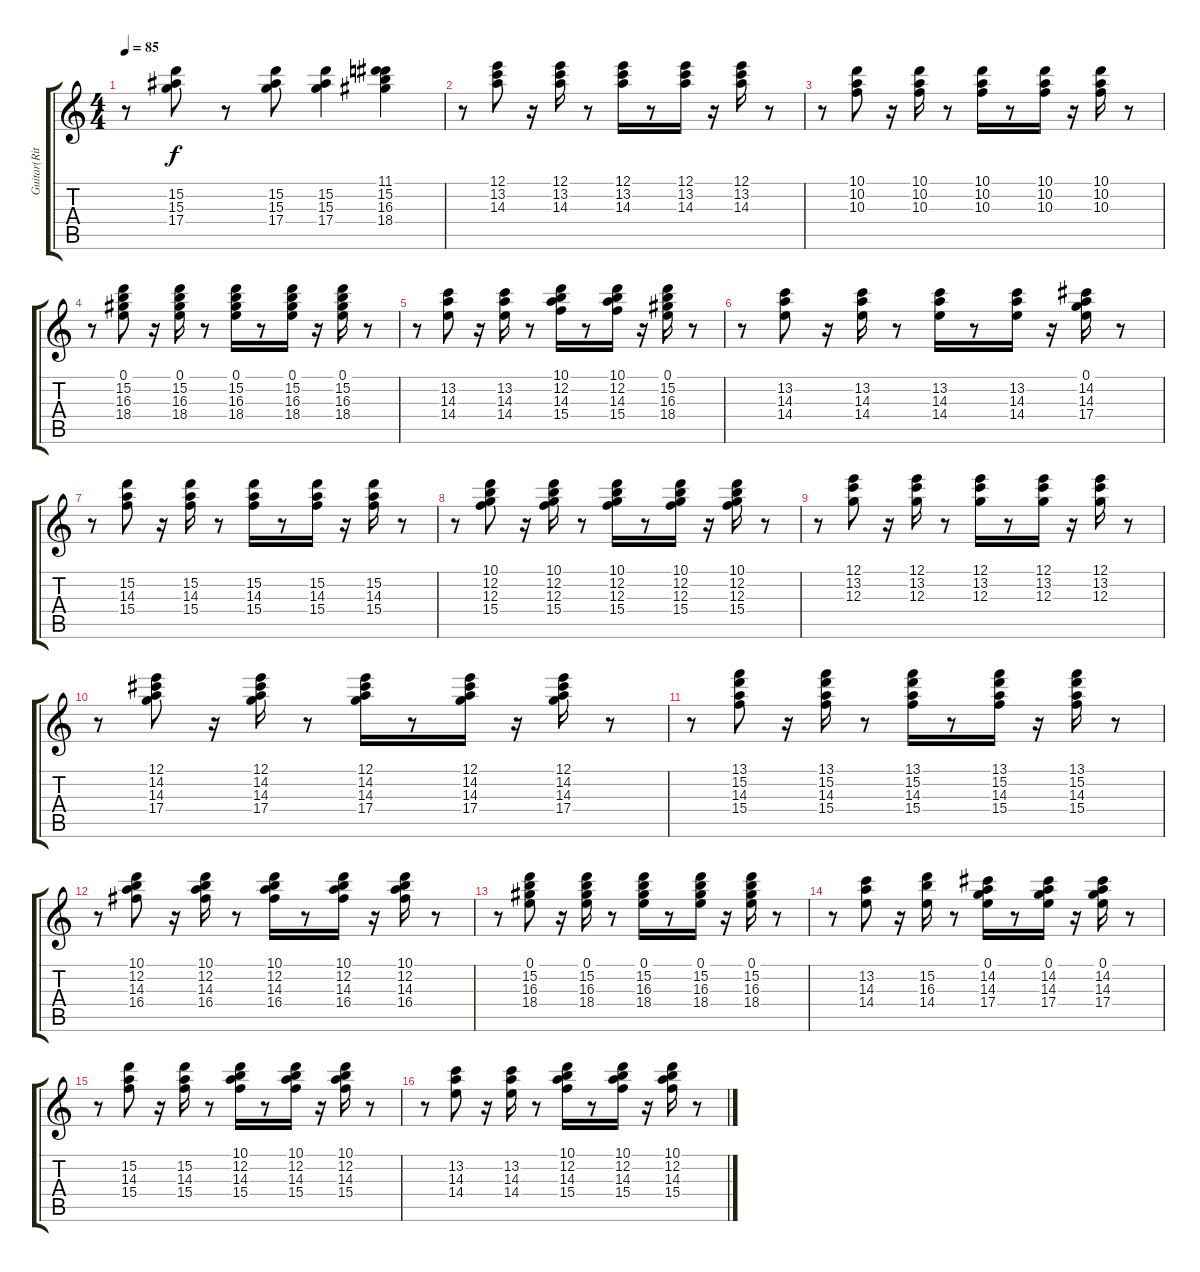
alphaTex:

\track ("Guitar(Ritm)" "Guitar(Rit") {instrument acousticguitarnylon}
\staff {score tabs}
\tuning (E4 B3 G3 D3 A2 E2) {hide}
\ts (4 4)
\tempo 85
\clef g2
\ks c
r.8{dy f} (15.2 15.3 17.4).8 r.8 (15.2 15.3 17.4).8 (15.2 15.3 17.4).4 (11.1 15.2 16.3 18.4).4 |
r.8 (12.1 13.2 14.3).8 r.16 (12.1 13.2 14.3).16 r.8 (12.1 13.2 14.3).16 r.8 (12.1 13.2 14.3).16 r.16 (12.1 13.2 14.3).16 r.8 |
r.8 (10.1 10.2 10.3).8 r.16 (10.1 10.2 10.3).16 r.8 (10.1 10.2 10.3).16 r.8 (10.1 10.2 10.3).16 r.16 (10.1 10.2 10.3).16 r.8 |
r.8 (0.1 15.2 16.3 18.4).8 r.16 (0.1 15.2 16.3 18.4).16 r.8 (0.1 15.2 16.3 18.4).16 r.8 (0.1 15.2 16.3 18.4).16 r.16 (0.1 15.2 16.3 18.4).16 r.8 |
r.8 (13.2 14.3 14.4).8 r.16 (13.2 14.3 14.4).16 r.8 (10.1 12.2 14.3 15.4).16 r.8 (10.1 12.2 14.3 15.4).16 r.16 (0.1 15.2 16.3 18.4).16 r.8 |
r.8 (13.2 14.3 14.4).8 r.16 (13.2 14.3 14.4).16 r.8 (13.2 14.3 14.4).16 r.8 (13.2 14.3 14.4).16 r.16 (0.1 14.2 14.3 17.4).16 r.8 |
r.8 (15.2 14.3 15.4).8 r.16 (15.2 14.3 15.4).16 r.8 (15.2 14.3 15.4).16 r.8 (15.2 14.3 15.4).16 r.16 (15.2 14.3 15.4).16 r.8 |
r.8 (10.1 12.2 12.3 15.4).8 r.16 (10.1 12.2 12.3 15.4).16 r.8 (10.1 12.2 12.3 15.4).16 r.8 (10.1 12.2 12.3 15.4).16 r.16 (10.1 12.2 12.3 15.4).16 r.8 |
r.8 (12.1 13.2 12.3).8 r.16 (12.1 13.2 12.3).16 r.8 (12.1 13.2 12.3).16 r.8 (12.1 13.2 12.3).16 r.16 (12.1 13.2 12.3).16 r.8 |
r.8 (12.1 14.2 14.3 17.4).8 r.16 (12.1 14.2 14.3 17.4).16 r.8 (12.1 14.2 14.3 17.4).16 r.8 (12.1 14.2 14.3 17.4).16 r.16 (12.1 14.2 14.3 17.4).16 r.8 |
r.8 (13.1 15.2 14.3 15.4).8 r.16 (13.1 15.2 14.3 15.4).16 r.8 (13.1 15.2 14.3 15.4).16 r.8 (13.1 15.2 14.3 15.4).16 r.16 (13.1 15.2 14.3 15.4).16 r.8 |
r.8 (10.1 12.2 14.3 16.4).8 r.16 (10.1 12.2 14.3 16.4).16 r.8 (10.1 12.2 14.3 16.4).16 r.8 (10.1 12.2 14.3 16.4).16 r.16 (10.1 12.2 14.3 16.4).16 r.8 |
r.8 (0.1 15.2 16.3 18.4).8 r.16 (0.1 15.2 16.3 18.4).16 r.8 (0.1 15.2 16.3 18.4).16 r.8 (0.1 15.2 16.3 18.4).16 r.16 (0.1 15.2 16.3 18.4).16 r.8 |
r.8 (13.2 14.3 14.4).8 r.16 (15.2 16.3 14.4).16 r.8 (0.1 14.2 14.3 17.4).16 r.8 (0.1 14.2 14.3 17.4).16 r.16 (0.1 14.2 14.3 17.4).16 r.8 |
r.8 (15.2 14.3 15.4).8 r.16 (15.2 14.3 15.4).16 r.8 (10.1 12.2 14.3 15.4).16 r.8 (10.1 12.2 14.3 15.4).16 r.16 (10.1 12.2 14.3 15.4).16 r.8 |
r.8 (13.2 14.3 14.4).8 r.16 (13.2 14.3 14.4).16 r.8 (10.1 12.2 14.3 15.4).16 r.8 (10.1 12.2 14.3 15.4).16 r.16 (10.1 12.2 14.3 15.4).16 r.8
